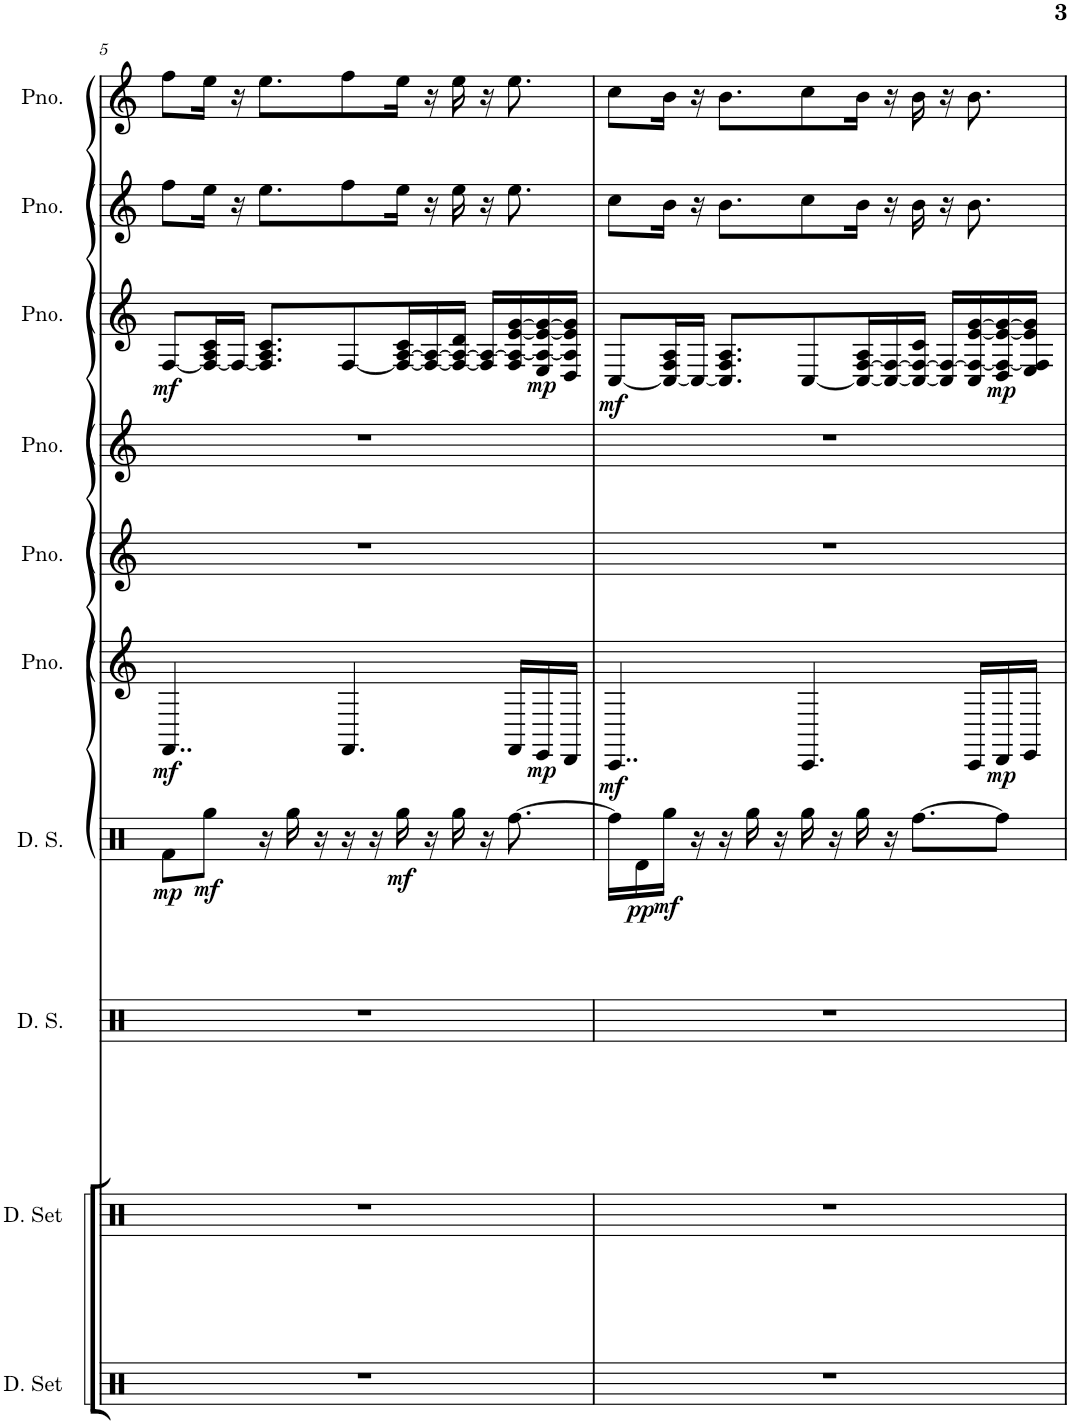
**kern	**kern	**kern	**kern	**dynam	**kern	**dynam	**kern	**kern	**kern	**dynam	**kern	**kern
*part10	*part9	*part8	*part7	*part7	*part6	*part6	*part5	*part4	*part3	*part3	*part2	*part1
*staff10	*staff9	*staff8	*staff7	*staff7	*staff6	*staff6	*staff5	*staff4	*staff3	*staff3	*staff2	*staff1
*I"Drumset	*I"Drumset	*I"MDL Drum Set	*I"MDL Drum Set	*	*I"Piano	*	*I"Piano	*I"Piano	*I"Piano	*	*I"Piano	*I"Piano
*I'D. Set	*I'D. Set	*I'D. S.	*I'D. S.	*	*I'Pno.	*	*I'Pno.	*I'Pno.	*I'Pno.	*	*I'Pno.	*I'Pno.
!!LO:PB:g=z
*clefX	*clefX	*clefX	*clefX	*	*clefG2	*	*clefG2	*clefG2	*clefG2	*	*clefG2	*clefG2
*	*	*	*	*	*Trd-3c-5	*	*Trd-3c-5	*Trd-3c-5	*Trd-3c-5	*	*Trd-3c-5	*Trd-3c-5
*k[]	*k[]	*k[]	*k[]	*	*k[]	*	*k[]	*k[]	*k[]	*	*k[]	*k[]
*M4/4	*M4/4	*M4/4	*M4/4	*	*M4/4	*	*M4/4	*M4/4	*M4/4	*	*M4/4	*M4/4
=5	=5	=5	=5	=5	=5	=5	=5	=5	=5	=5	=5	=5
!	!	!	!	!LO:DY:b	!	!LO:DY:b	!	!	!	!LO:DY:b	!	!
1r	1r	1r	8Rf\L	mp	4..FF/	mf	1r	1r	[8F/L	mf	8ff\L	8ff\L
!	!	!	!	!LO:DY:b	!	!	!	!	!	!	!	!
.	.	.	8Rgg\J	mf	.	.	.	.	16F/_ 16A/ 16c/L	.	16ee\Jk	16ee\Jk
.	.	.	.	.	.	.	.	.	16F/JJ_	.	16r	16r
.	.	.	16r	.	.	.	.	.	8.F/] 8.A/ 8.c/L	.	8.ee\L	8.ee\L
.	.	.	16Rgg\	.	.	.	.	.	.	.	.	.
.	.	.	16r	.	.	.	.	.	.	.	.	.
.	.	.	16r	.	4.FF/	.	.	.	[8F/	.	8ff\	8ff\
.	.	.	16r	.	.	.	.	.	.	.	.	.
!	!	!	!	!LO:DY:b	!	!	!	!	!	!	!	!
.	.	.	16Rgg\	mf	.	.	.	.	16F/_ [16A/ 16c/L	.	16ee\Jk	16ee\Jk
.	.	.	16r	.	.	.	.	.	16F/_ 16A/_	.	16r	16r
.	.	.	16Rgg\	.	.	.	.	.	16F/_ 16A/_ 16d/JJ	.	16ee\	16ee\
.	.	.	16r	.	.	.	.	.	16F/] 16A/_LL	.	16r	16r
.	.	.	[8.Rff\	.	16FF/LL	.	.	.	16F/ 16A/_ [16e/ [16g/	.	8.ee\	8.ee\
!	!	!	!	!	!	!LO:DY:b	!	!	!	!LO:DY:b	!	!
.	.	.	.	.	16EE/	mp	.	.	16E/ 16A/_ 16e/_ 16g/_	mp	.	.
.	.	.	.	.	16DD/JJ	.	.	.	16D/ 16A/] 16e/] 16g/]JJ	.	.	.
=6	=6	=6	=6	=6	=6	=6	=6	=6	=6	=6	=6	=6
!	!	!	!	!	!	!LO:DY:b	!	!	!	!LO:DY:b	!	!
1r	1r	1r	16Rff\LL]	.	4..CC/	mf	1r	1r	[8C/L	mf	8cc\L	8cc\L
!	!	!	!	!LO:DY:b	!	!	!	!	!	!	!	!
.	.	.	16Rd\	pp	.	.	.	.	.	.	.	.
!	!	!	!	!LO:DY:b	!	!	!	!	!	!	!	!
.	.	.	16Rgg\JJ	mf	.	.	.	.	16C/_ 16F/ 16A/L	.	16b\Jk	16b\Jk
.	.	.	16r	.	.	.	.	.	16C/JJ_	.	16r	16r
.	.	.	16r	.	.	.	.	.	8.C/] 8.F/ 8.A/L	.	8.b\L	8.b\L
.	.	.	16Rgg\	.	.	.	.	.	.	.	.	.
.	.	.	16r	.	.	.	.	.	.	.	.	.
.	.	.	16Rgg\	.	4.CC/	.	.	.	[8C/	.	8cc\	8cc\
.	.	.	16r	.	.	.	.	.	.	.	.	.
.	.	.	16Rgg\	.	.	.	.	.	16C/_ [16F/ 16A/L	.	16b\Jk	16b\Jk
.	.	.	16r	.	.	.	.	.	16C/_ 16F/_	.	16r	16r
.	.	.	[8.Rff\L	.	.	.	.	.	16C/_ 16F/_ 16c/JJ	.	16b\	16b\
.	.	.	.	.	.	.	.	.	16C/] 16F/_LL	.	16r	16r
.	.	.	.	.	16CC/LL	.	.	.	16C/ 16F/_ [16e/ [16g/	.	8.b\	8.b\
!	!	!	!	!	!	!LO:DY:b	!	!	!	!LO:DY:b	!	!
.	.	.	8Rff\J]	.	16DD/	mp	.	.	16D/ 16F/_ 16e/_ 16g/_	mp	.	.
.	.	.	.	.	16EE/JJ	.	.	.	16E/ 16F/] 16e/] 16g/]JJ	.	.	.
=	=	=	=	=	=	=	=	=	=	=	=	=
*-	*-	*-	*-	*-	*-	*-	*-	*-	*-	*-	*-	*-
